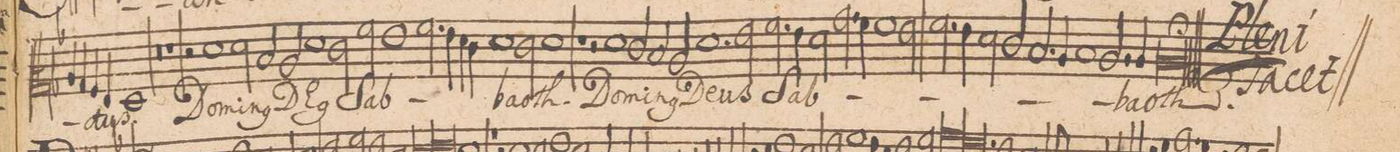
**kern	**text
*I"ALTVS.	*
*clefC2	*
*k[b-]	*
*met(c|)	*
*M2/1	*
4c/	.
4B-/	.
4A/	.
4G/	.
1F/	-ctus
=19-	=19-
0r	.
=20-	=20-
1r	.
2r	.
1f\	Do-
=21-	=21-
2f\	-mi-
2d/	-n(us)
2c/	DE-
=22-	=22-
1f\	.
2e\	-(us)
2a\	Sab-
=23-	=23-
1g\	.
2.a\	.
4g\	.
=24-	=24-
4f\	.
4e\	.
1f\	.
2e\	-ba-
=25-	=25-
1f\	-oth.
1r	.
=26-	=26-
2r	.
1f\	Do-
2e/	-mi-
=27-	=27-
2d/	.
2c/	-n(us)
1.f\	De-
=28-	=28-
2g\	-us
2.a\	Sab-
4g\	.
=29-	=29-
2f\	.
2.b-\	.
4a\	.
1a\	.
=30-	=30-
2g\	.
2.a\	.
4g\	.
=31-	=31-
2f\	.
2e/	.
2.d/	.
4c/	.
=32-	=32-
1d/	.
2.c/	.
4c/	-ba-
=33-	=33-
0c/;	-oth.
=34||	=34||
0ryy	.
=35-	=35-
0ryy	.
=36-	=36-
0ryy	.
=37-	=37-
0ryy	.
=38-	=38-
0ryy	.
=39-	=39-
0ryy	.
=40-	=40-
0ryy	.
=41-	=41-
0ryy	.
=42-	=42-
0ryy	.
=43-	=43-
0ryy	.
=44-	=44-
0ryy	.
=45-	=45-
0ryy	.
=46-	=46-
0ryy	.
=47-	=47-
0ryy	.
=48-	=48-
0ryy	.
=49-	=49-
0ryy	.
=50-	=50-
0ryy	.
=51-	=51-
0ryy	.
=52-	=52-
0ryy	.
=53-	=53-
0ryy	.
=54-	=54-
0ryy	.
=55-	=55-
0ryy	.
=56-	=56-
0ryy	.
=57||	=57||
*M2/1	*
*met(c|)	*
*-	*-
